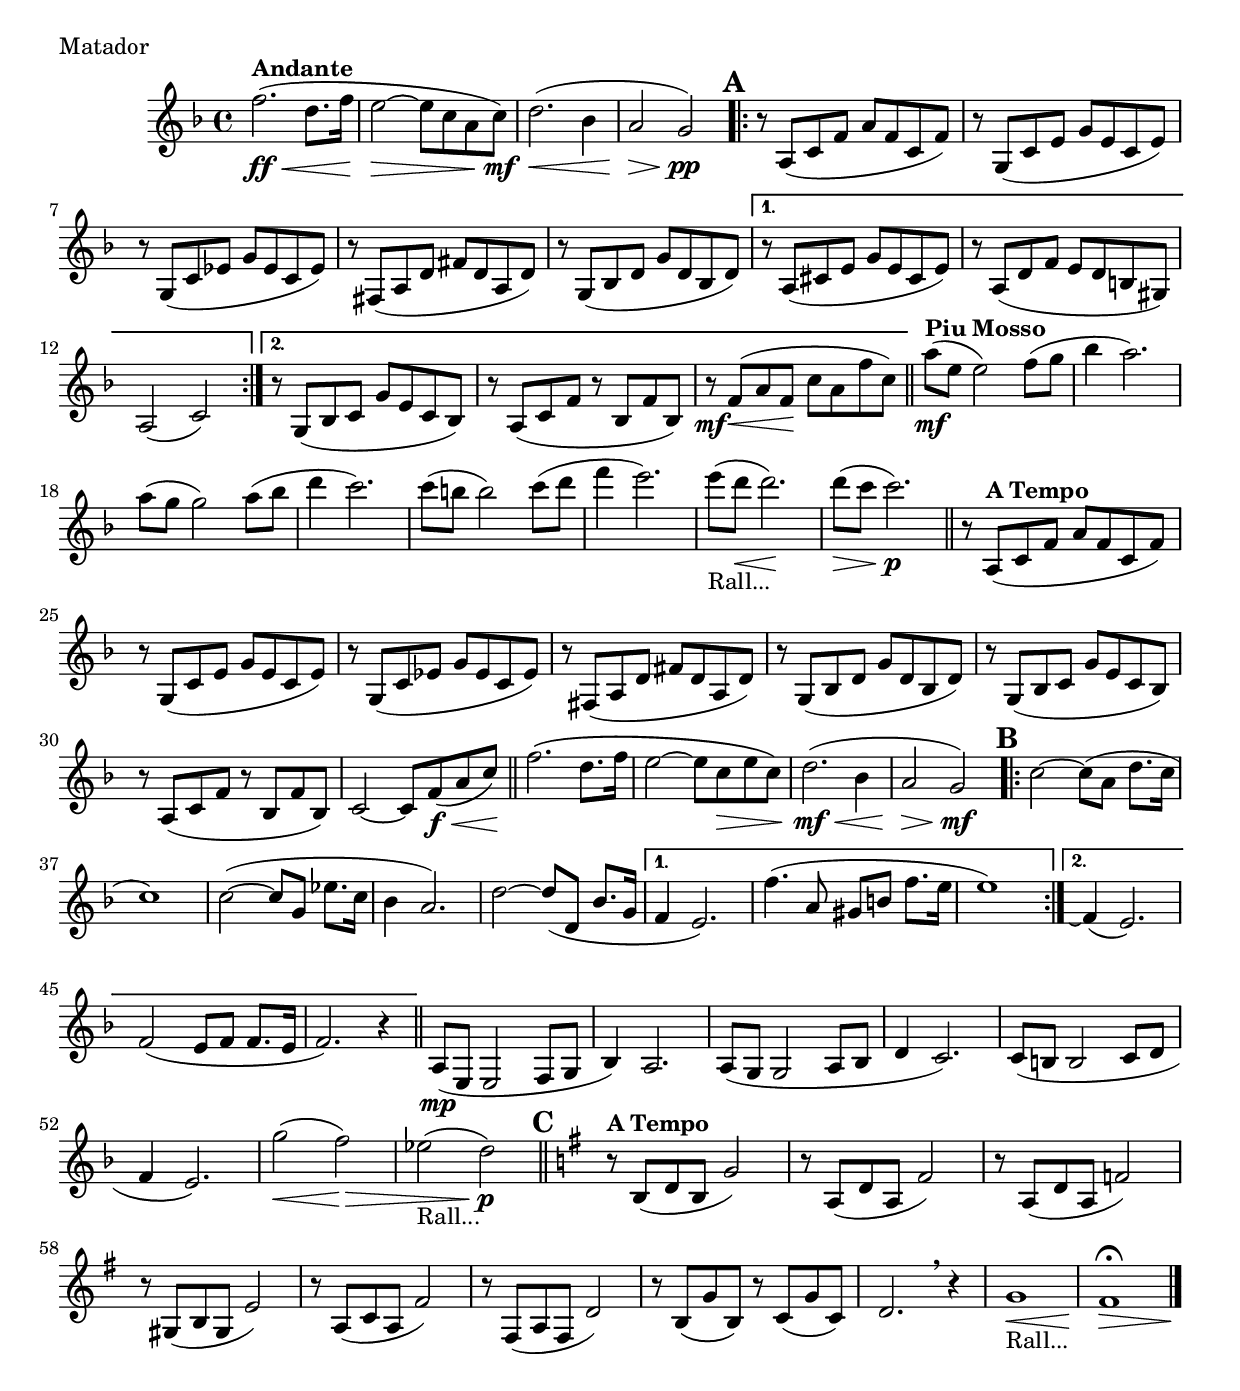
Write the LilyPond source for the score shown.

\version "2.22.1"
% When ready to include in collection:	1. Comment out top section with \Include file(s)
%					2. \midi section if present.
%Comment out from here
%{
\include "../../../Includes/Polis_format.ily"

%...to here
%}
  \score {

    % Svenska Polisens Marscher: 1. Matador   
    \relative c'' { 
    	    \key f \major \time 4/4 
    	    \compressEmptyMeasures
    	    \set Score.markFormatter = #format-mark-box-letters
    	    f2.\ff\<^\markup {\bold {Andante}} (d8. f16 |e2~\> e8 c a c)\mf
    	    d2.\< (bes4 |a2\> g)\pp
    	    
%Rehearsal mark A
	    \mark \default
    	    \repeat volta 2 {
    	    r8 a, (c f a f c f)|r8 g, (c e g e c e)|r8 g, (c ees g ees c ees) 
    	    r8 fis, (a d fis d a d) | r8 g, (bes d g d bes d) }
    	    	    \alternative {
    	    	    	    {r8 a (cis e g e cis e) |r8 a, (d f e d b gis) 
    	    	    	    a2 (c)}
    	    	    	    {r8 g (bes c g' e c bes) |r8 a (c f r bes, f' bes,) 
    	    	    	    r8\mf f'\< (a f\! c' a f' c) \bar "||"}
    	    	    }
    	    a'8\mf^\markup {\bold {Piu Mosso}} (e e2) f8 (g  |bes4 a2.)
    	    a8 (g g2) a8 (bes |d4 c2.) |c8 (b b2) c8 (d |f4 e2.) 
    	    e8_\markup {Rall...} (d\< d2.)\! |d8\> (c c2.\!)\p \bar "||"
    	    r8 a,,^\markup {\bold {A Tempo}}(c f a f c f)|r8 g, (c e g e c e)
    	    r8 g, (c ees g ees c ees) r8 fis, (a d fis d a d) 
    	    r8 g, (bes d g d bes d) |r8 g, (bes c g' e c bes)
    	    r8 a (c f r bes, f' bes,) c2~ c8 f\f\< (a c)\!
    	    \bar "||"
    	    f2. \(d8. f16 |e2~ e8 c\> e c\) |d2.\mf\< (bes4 |a2\> g)\!\mf
    	    
%Rehearsal mark B
	    \mark \default    	    
    	    \repeat volta 2 {
    	    c2~ c8 (a d8. c16 |c1) |c2~ (c8 g ees'8. c16 |bes4 a2.) 
    	    d2~ d8 (d, bes'8. g16 }
    	    \alternative {
    	    	    {f4 e2.) |f'4. (a,8 gis b f'8. e16 |e1)}
    	    	    { f,4\repeatTie (e2.) |f2 (e8 f f8. e16 |f2.) r4 \bar "||"}
    	    }	    
    	    a,8\mp (e e2 f8 g |bes4) a2. |a8 (g g2 a8 bes |d4 c2.) 
    	    c8 (b b2 c8 d |f4 e2.) |g'2\< (f)\> ees_\markup {Rall...} (d\p)\! 
    	    \bar "||"
    	    
%Rehearsal mark C
	    \mark \default    	    
    	    \key g \major
    	    r8^\markup {\bold {A Tempo}} b, (d b g'2) |r8 a, (d a fis'2) 
    	    r8 a, (d a f'2)|r8 gis, (b gis e'2) |r8 a, (c a fis'2)
    	    r8 fis, (a fis d'2)
    	    r8 b (g' b,) r c (g' c,)|d2.\breathe r4 |g1\<_\markup {Rall...} 
    	    fis\>\fermata <>\!
    	    \bar "|."

    }%end relative
    \header {
    	    piece = "Matador"
    	    composer = ""
    	}
  }%end score
